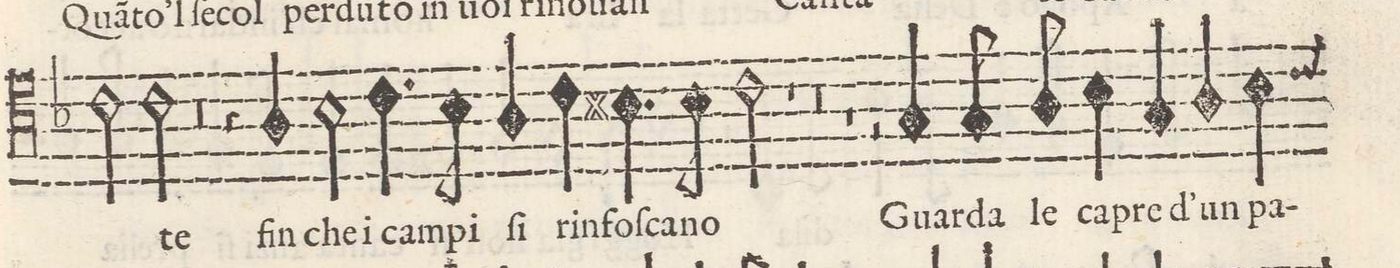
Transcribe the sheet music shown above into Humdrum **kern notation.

**kern	**text
*I"TENORE	*
*clefC4	*
*k[b-]	*
*met(C)	*
*M2/1	*
2c\	.
2c\	-te
0r	.
=23-	=23-
4r	.
4A/	fin
2B-\	che i
=24-	=24-
4.c\	cam-
8B-\	-pi
4A/	ſi
4c\	rin-
4.Bn\	-foſ-
8B\	-ca-
2c\	-no
=25-	=25-
1r	.
0r	.
=26-	=26-
1r	.
=27-	=27-
2r	.
4G/	Guar-
8G/	-da
8A/	le
4B-y\	cap-
4G/	-re
4A/	d`un
4B-\	pa-
=28-	=28-
*-	*-
